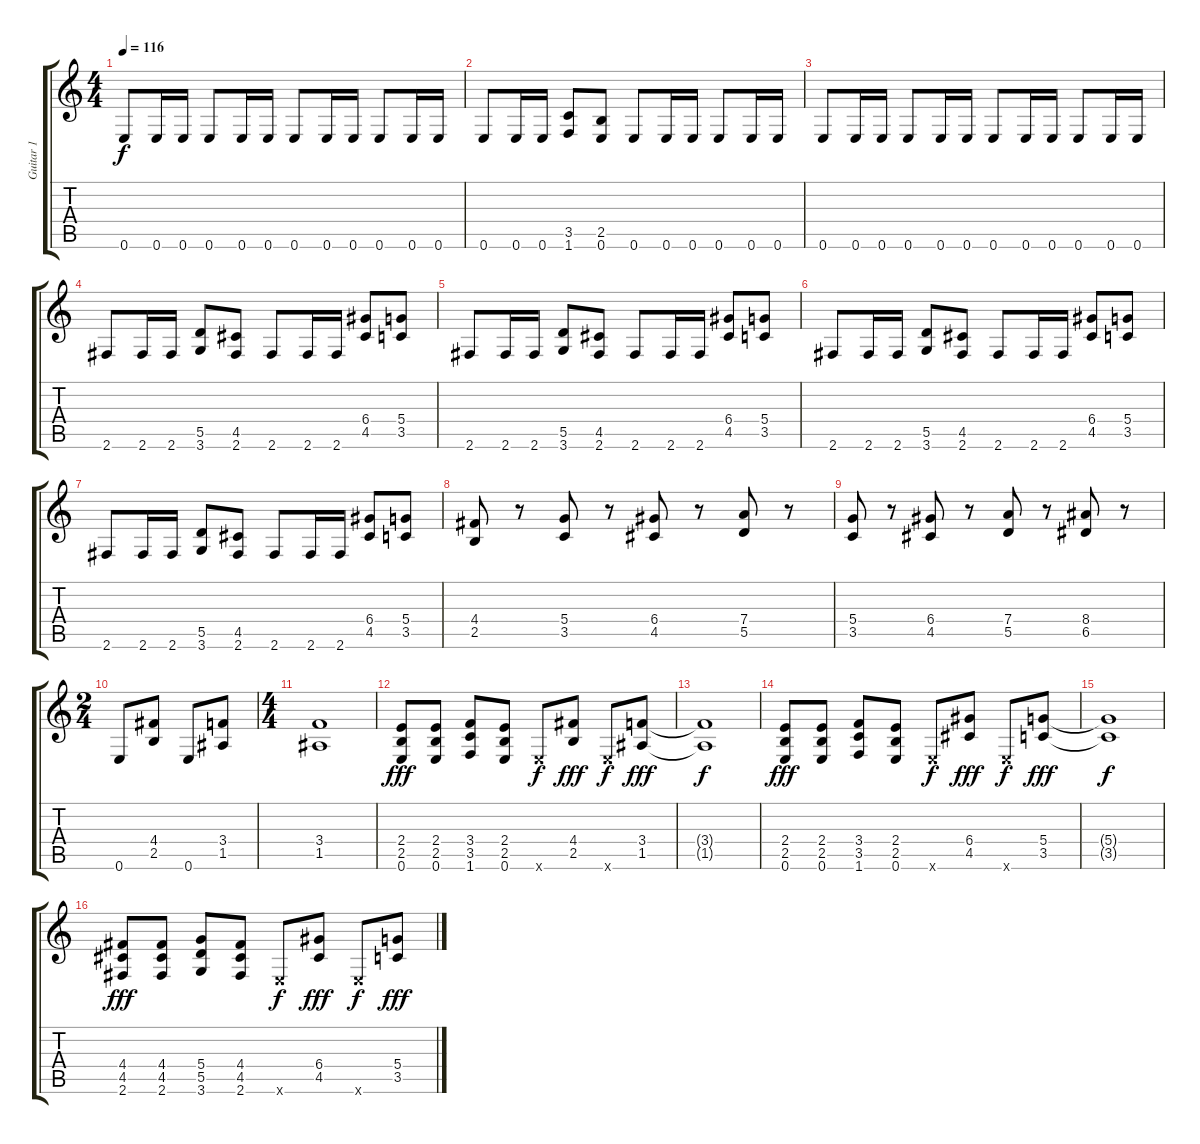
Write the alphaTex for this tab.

\track ("Guitar 1" "Guitar 1") {instrument overdrivenguitar}
\staff {score tabs}
\tuning (E4 B3 G3 D3 A2 E2) {hide}
\ts (4 4)
\tempo 116
\clef g2
\ks c
0.6.8{dy f} 0.6.16 0.6.16 0.6.8 0.6.16 0.6.16 0.6.8 0.6.16 0.6.16 0.6.8 0.6.16 0.6.16 |
0.6.8 0.6.16 0.6.16 (3.5 1.6).8 (2.5 0.6).8 0.6.8 0.6.16 0.6.16 0.6.8 0.6.16 0.6.16 |
0.6.8 0.6.16 0.6.16 0.6.8 0.6.16 0.6.16 0.6.8 0.6.16 0.6.16 0.6.8 0.6.16 0.6.16 |
2.6.8 2.6.16 2.6.16 (5.5 3.6).8 (4.5 2.6).8 2.6.8 2.6.16 2.6.16 (6.4 4.5).8 (5.4 3.5).8 |
2.6.8 2.6.16 2.6.16 (5.5 3.6).8 (4.5 2.6).8 2.6.8 2.6.16 2.6.16 (6.4 4.5).8 (5.4 3.5).8 |
2.6.8 2.6.16 2.6.16 (5.5 3.6).8 (4.5 2.6).8 2.6.8 2.6.16 2.6.16 (6.4 4.5).8 (5.4 3.5).8 |
2.6.8 2.6.16 2.6.16 (5.5 3.6).8 (4.5 2.6).8 2.6.8 2.6.16 2.6.16 (6.4 4.5).8 (5.4 3.5).8 |
(4.4 2.5).8 r.8 (5.4 3.5).8 r.8 (6.4 4.5).8 r.8 (7.4 5.5).8 r.8 |
(5.4 3.5).8 r.8 (6.4 4.5).8 r.8 (7.4 5.5).8 r.8 (8.4 6.5).8 r.8 |
\ts (2 4)
0.6.8 (4.4 2.5).8 0.6.8 (3.4 1.5).8 |
\ts (4 4)
(3.4 1.5).1 |
(2.4 2.5 0.6).8{dy fff} (2.4 2.5 0.6).8 (3.4 3.5 1.6).8 (2.4 2.5 0.6).8 0.6{x}.8{dy f} (4.4 2.5).8{dy fff} 0.6{x}.8{dy f} (3.4 1.5).8{dy fff} |
(3.4{t} 1.5{t}).1{dy f} |
(2.4 2.5 0.6).8{dy fff} (2.4 2.5 0.6).8 (3.4 3.5 1.6).8 (2.4 2.5 0.6).8 0.6{x}.8{dy f} (6.4 4.5).8{dy fff} 0.6{x}.8{dy f} (5.4 3.5).8{dy fff} |
(5.4{t} 3.5{t}).1{dy f} |
(4.4 4.5 2.6).8{dy fff} (4.4 4.5 2.6).8 (5.4 5.5 3.6).8 (4.4 4.5 2.6).8 0.6{x}.8{dy f} (6.4 4.5).8{dy fff} 0.6{x}.8{dy f} (5.4 3.5).8{dy fff}
